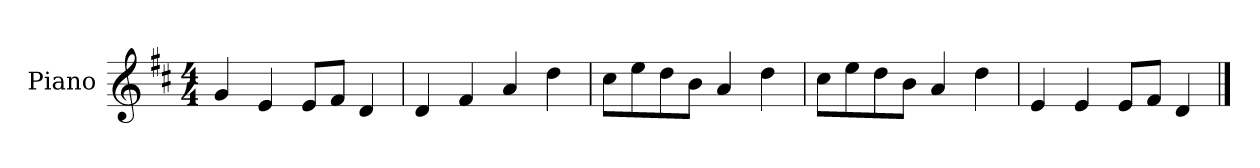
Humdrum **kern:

**kern
*part1
*staff1
*I"Piano
*I'P-no
*clefG2
*k[f#c#]
*M4/4
*MM90
=1
4g/
4e/
8e/L
8f#/J
4d/
=2
4d/
4f#/
4a/
4dd\
=3
8cc#\L
8ee\
8dd\
8b\J
4a/
4dd\
=4
8cc#\L
8ee\
8dd\
8b\J
4a/
4dd\
=5
4e/
4e/
8e/L
8f#/J
4d/
==
*-
